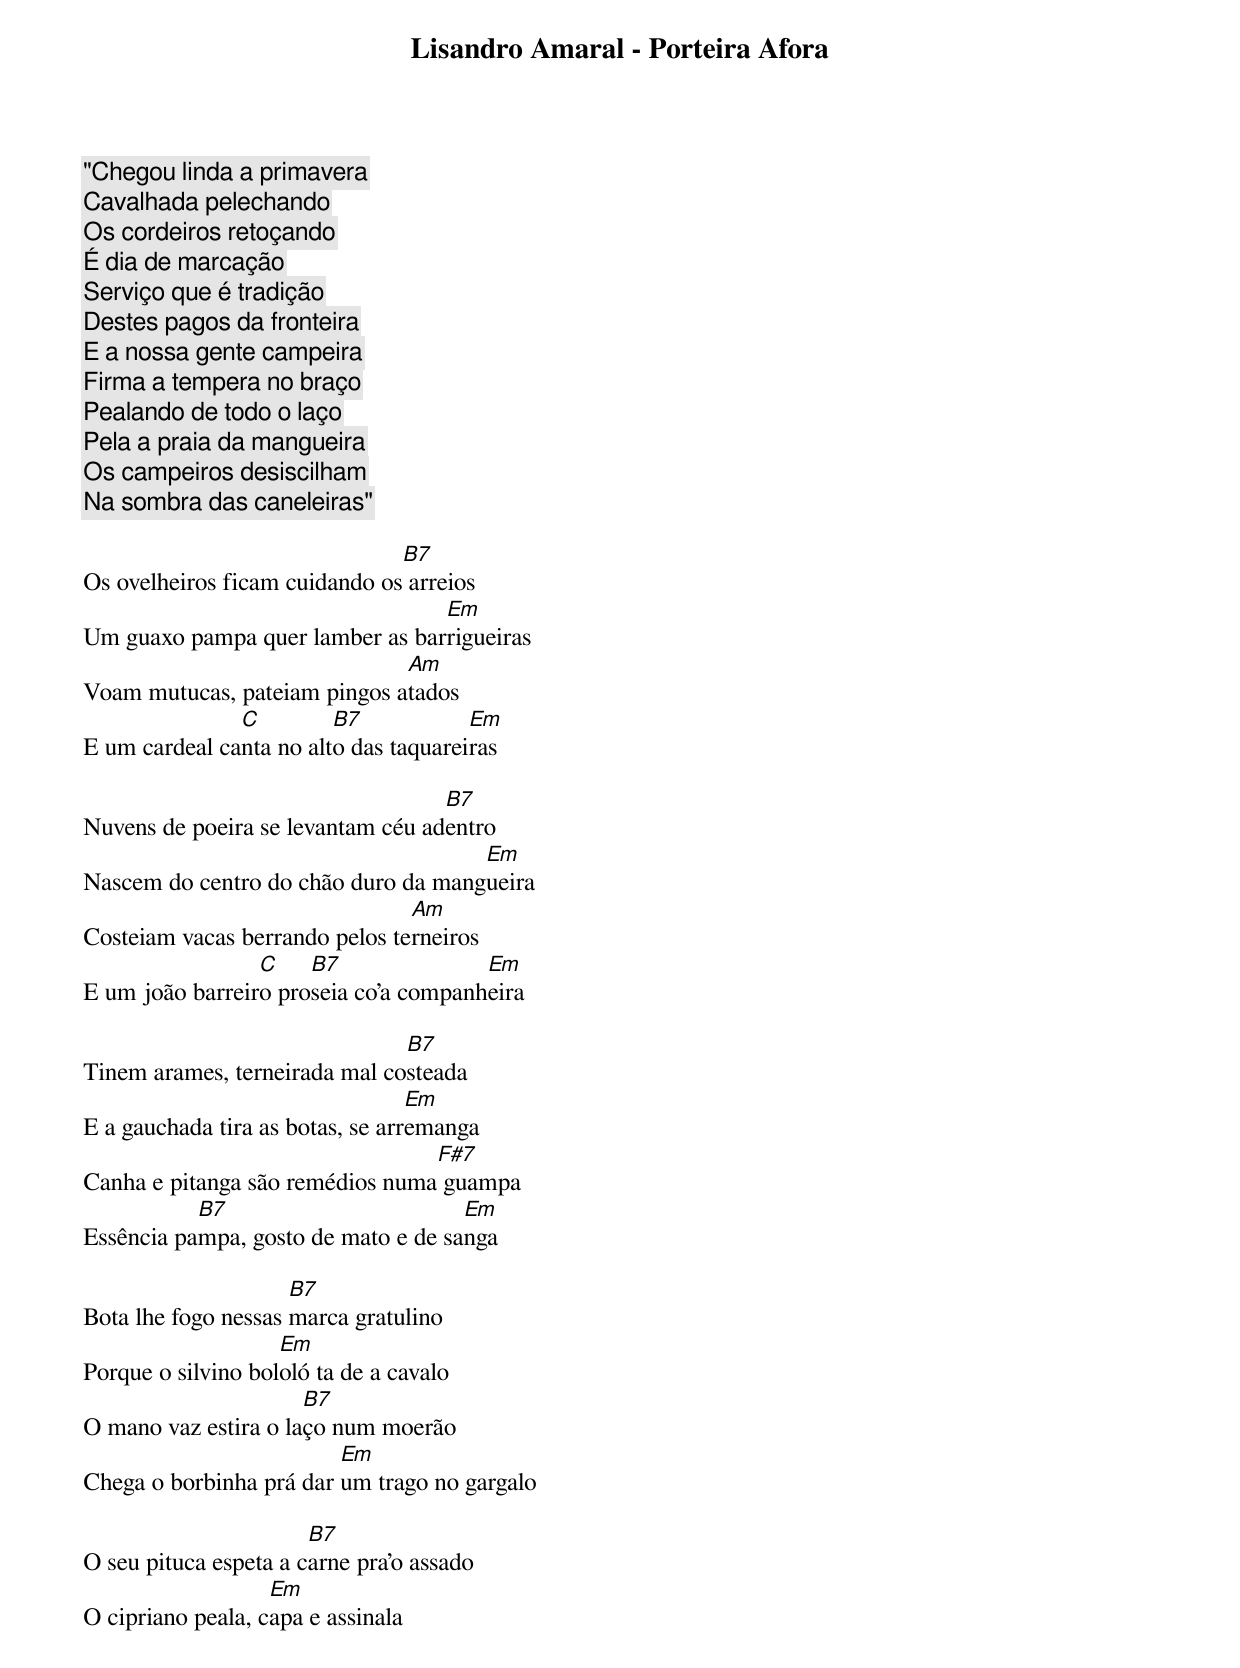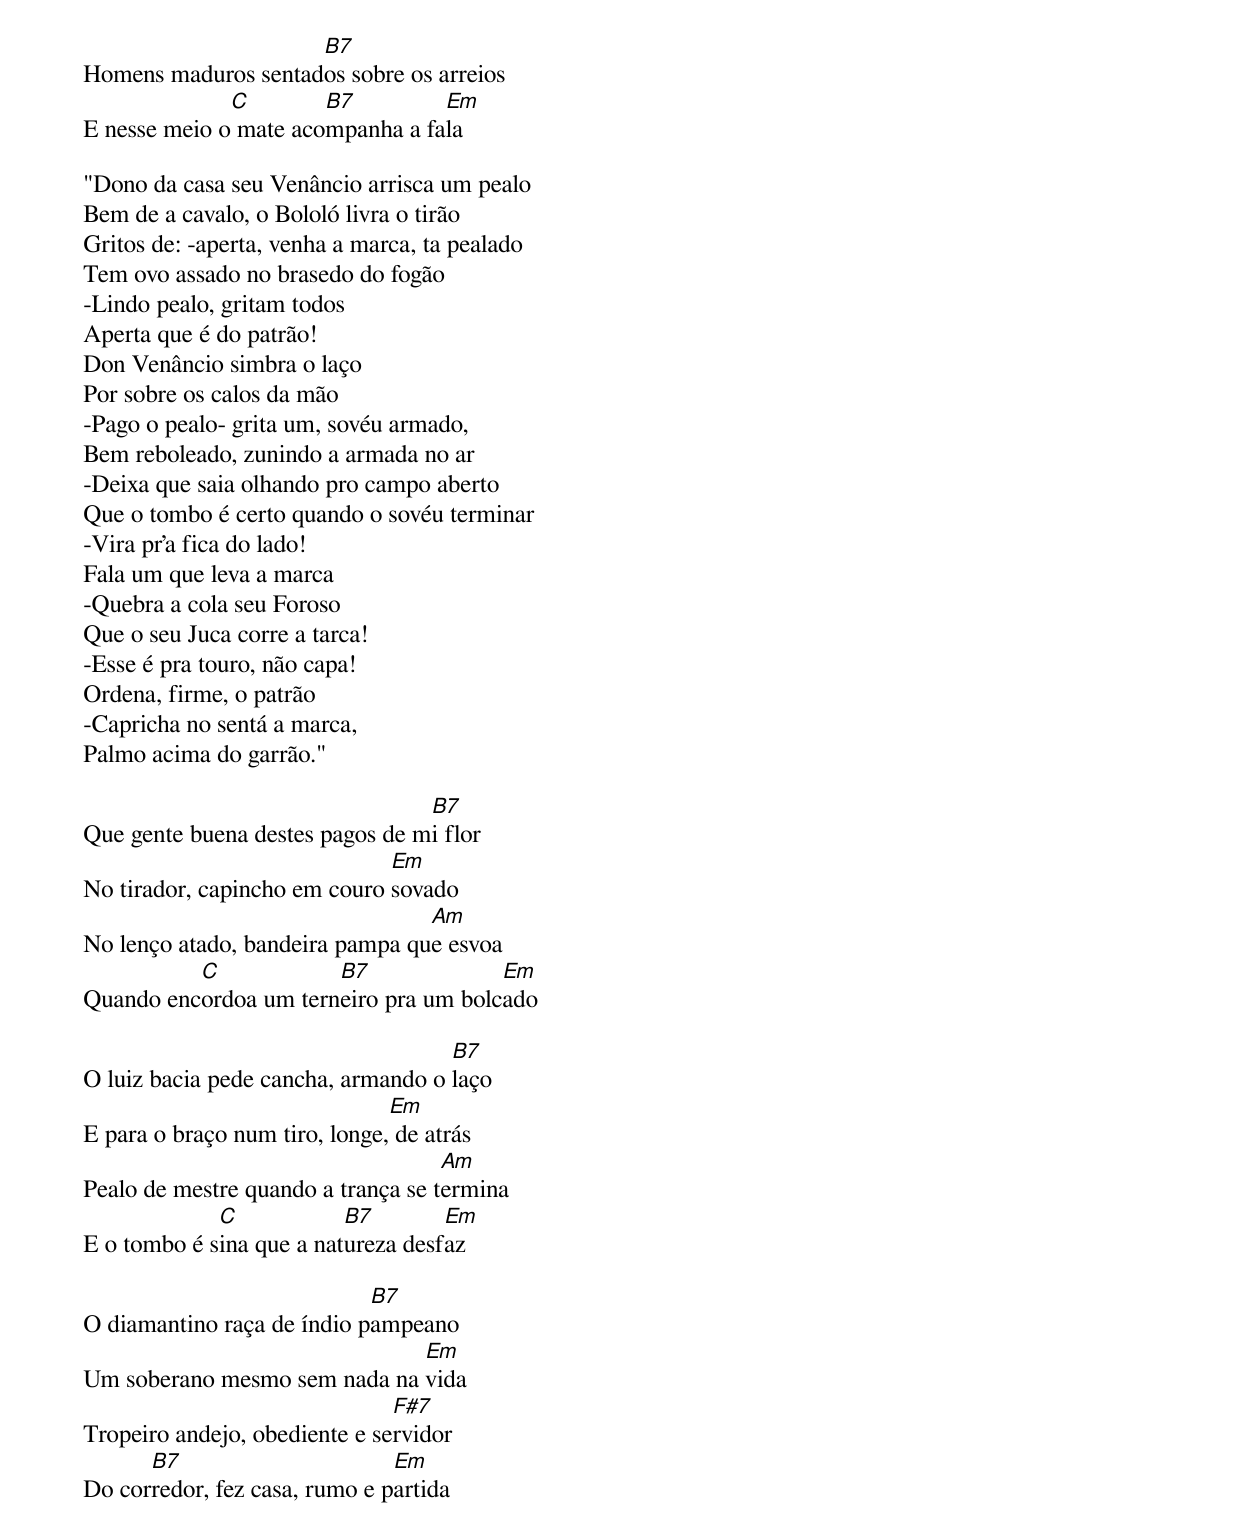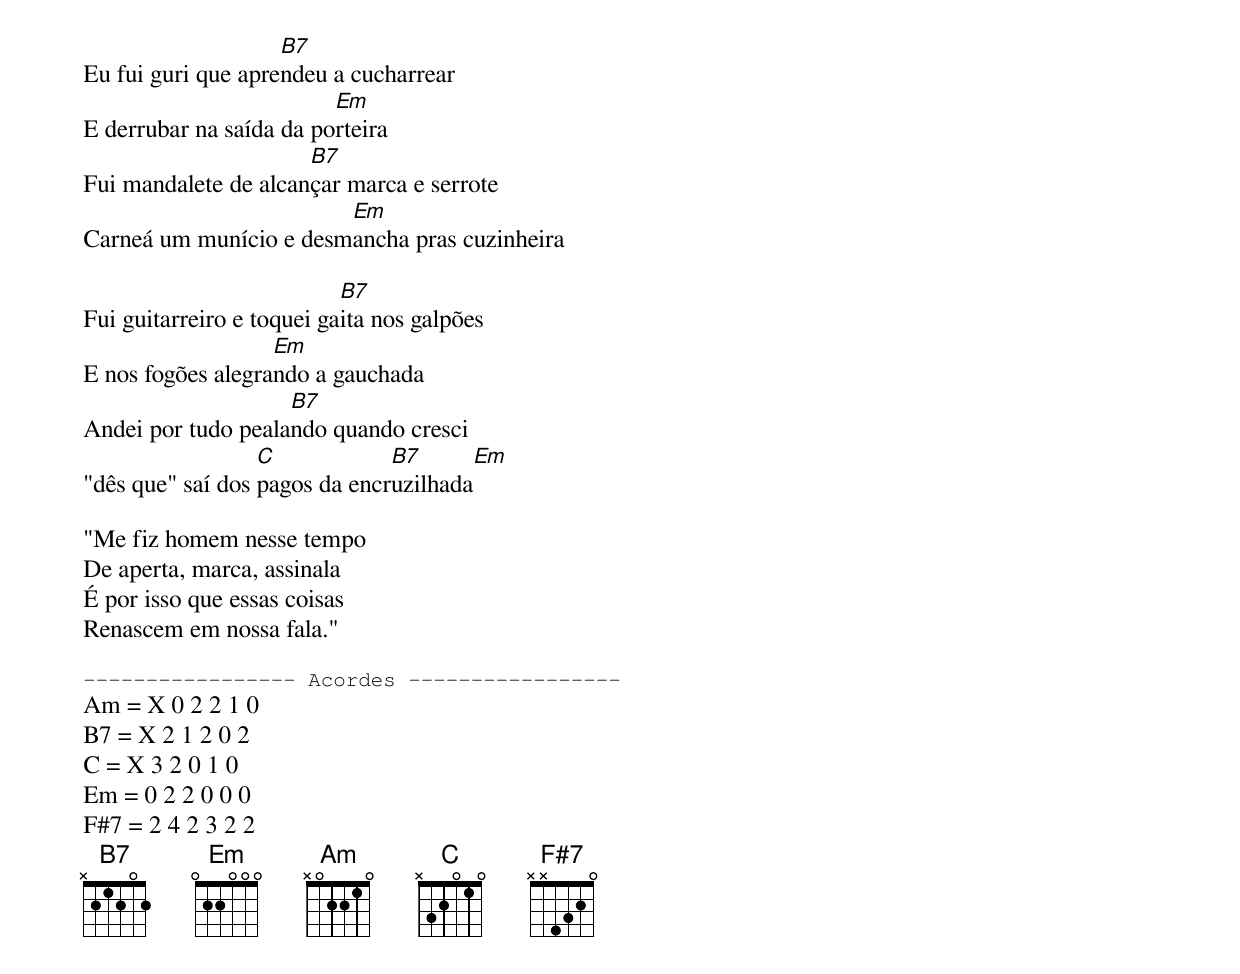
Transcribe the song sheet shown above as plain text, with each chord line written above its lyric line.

Lisandro Amaral - Porteira Afora

"Chegou linda a primavera
Cavalhada pelechando
Os cordeiros retoçando
É dia de marcação
Serviço que é tradição
Destes pagos da fronteira
E a nossa gente campeira
Firma a tempera no braço
Pealando de todo o laço
Pela a praia da mangueira
Os campeiros desiscilham
Na sombra das caneleiras"

                               B7
Os ovelheiros ficam cuidando os arreios
                                 Em
Um guaxo pampa quer lamber as barrigueiras
                              Am
Voam mutucas, pateiam pingos atados
               C         B7            Em
E um cardeal canta no alto das taquareiras

                                   B7
Nuvens de poeira se levantam céu adentro
                                     Em
Nascem do centro do chão duro da mangueira
                                Am
Costeiam vacas berrando pelos terneiros
                 C    B7               Em
E um joão barreiro proseia co'a companheira

                               B7
Tinem arames, terneirada mal costeada
                                  Em
E a gauchada tira as botas, se arremanga
                                 F#7
Canha e pitanga são remédios numa guampa
           B7                        Em
Essência pampa, gosto de mato e de sanga

                     B7
Bota lhe fogo nessas marca gratulino
                    Em
Porque o silvino bololó ta de a cavalo
                      B7
O mano vaz estira o laço num moerão
                         Em
Chega o borbinha prá dar um trago no gargalo

                       B7
O seu pituca espeta a carne pra'o assado
                   Em
O cipriano peala, capa e assinala
                     B7
Homens maduros sentados sobre os arreios
              C        B7         Em
E nesse meio o mate acompanha a fala

"Dono da casa seu Venâncio arrisca um pealo
Bem de a cavalo, o Bololó livra o tirão
Gritos de: -aperta, venha a marca, ta pealado
Tem ovo assado no brasedo do fogão
-Lindo pealo, gritam todos
Aperta que é do patrão!
Don Venâncio simbra o laço
Por sobre os calos da mão
-Pago o pealo- grita um, sovéu armado,
Bem reboleado, zunindo a armada no ar
-Deixa que saia olhando pro campo aberto
Que o tombo é certo quando o sovéu terminar
-Vira pr'a fica do lado!
Fala um que leva a marca
-Quebra a cola seu Foroso
Que o seu Juca corre a tarca!
-Esse é pra touro, não capa!
Ordena, firme, o patrão
-Capricha no sentá a marca,
Palmo acima do garrão."

                                 B7
Que gente buena destes pagos de mi flor
                              Em
No tirador, capincho em couro sovado
                                 Am
No lenço atado, bandeira pampa que esvoa
          C            B7              Em
Quando encordoa um terneiro pra um bolcado

                                    B7
O luiz bacia pede cancha, armando o laço
                               Em
E para o braço num tiro, longe, de atrás
                                    Am
Pealo de mestre quando a trança se termina
             C            B7        Em
E o tombo é sina que a natureza desfaz

                            B7
O diamantino raça de índio pampeano
                              Em
Um soberano mesmo sem nada na vida
                               F#7
Tropeiro andejo, obediente e servidor
      B7                       Em
Do corredor, fez casa, rumo e partida

                    B7
Eu fui guri que aprendeu a cucharrear
                         Em
E derrubar na saída da porteira
                      B7
Fui mandalete de alcançar marca e serrote
                        Em
Carneá um munício e desmancha pras cuzinheira

                           B7
Fui guitarreiro e toquei gaita nos galpões
                   Em
E nos fogões alegrando a gauchada
                    B7
Andei por tudo pealando quando cresci
                  C            B7      Em
"dês que" saí dos pagos da encruzilhada

"Me fiz homem nesse tempo
De aperta, marca, assinala
É por isso que essas coisas
Renascem em nossa fala."

----------------- Acordes -----------------
Am = X 0 2 2 1 0
B7 = X 2 1 2 0 2
C = X 3 2 0 1 0
Em = 0 2 2 0 0 0
F#7 = 2 4 2 3 2 2
